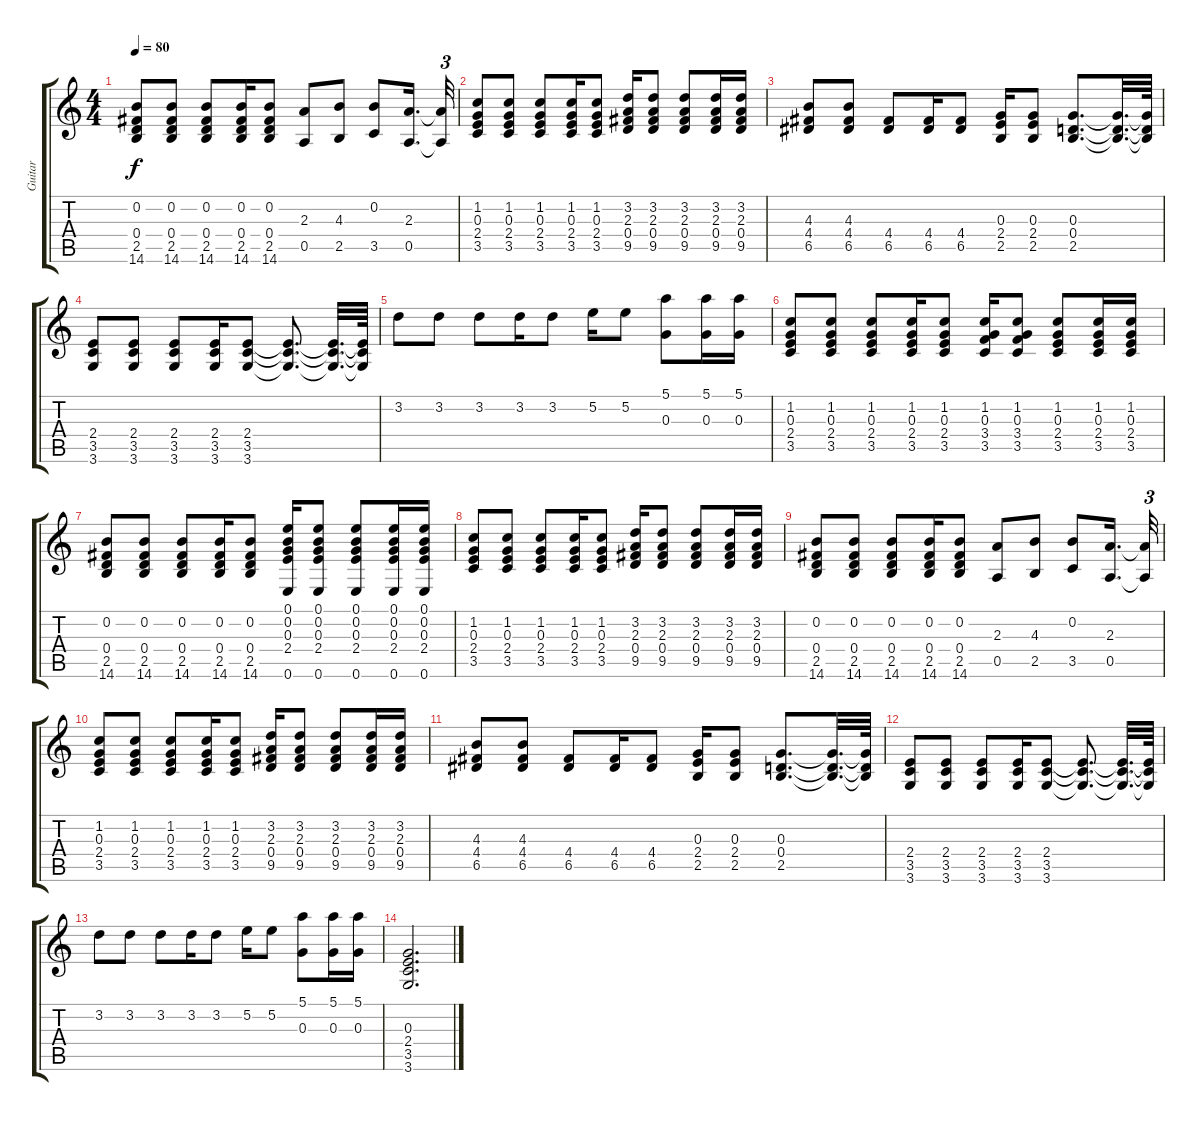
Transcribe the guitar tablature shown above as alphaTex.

\track ("Guitar" "Guitar") {instrument acousticguitarsteel}
\staff {score tabs}
\tuning (E4 B3 G3 D3 A2 E2) {hide}
\ts (4 4)
\tempo 80
\clef g2
\ks c
(0.2 0.4 2.5 14.6).8{dy f} (0.2 0.4 2.5 14.6).8 (0.2 0.4 2.5 14.6).8 (0.2 0.4 2.5 14.6).16 (0.2 0.4 2.5 14.6).8 (2.3 0.5).8 (4.3 2.5).8 (0.2 3.5).8 (2.3 0.5).16{d} (2.3{t} 0.5{t}).32{tu (3 2)} |
(1.2 0.3 2.4 3.5).8 (1.2 0.3 2.4 3.5).8 (1.2 0.3 2.4 3.5).8 (1.2 0.3 2.4 3.5).16 (1.2 0.3 2.4 3.5).8 (3.2 2.3 0.4 9.5).16 (3.2 2.3 0.4 9.5).8 (3.2 2.3 0.4 9.5).8 (3.2 2.3 0.4 9.5).16 (3.2 2.3 0.4 9.5).16 |
(4.3 4.4 6.5).8 (4.3 4.4 6.5).8 (4.4 6.5).8 (4.4 6.5).16 (4.4 6.5).8 (0.3 2.4 2.5).16 (0.3 2.4 2.5).8 (0.3 0.4 2.5).8{d} (0.3{t} 0.4{t} 2.5{t}).32{d} (0.3{t} 0.4{t} 2.5{t}).64 |
(2.4 3.5 3.6).8 (2.4 3.5 3.6).8 (2.4 3.5 3.6).8 (2.4 3.5 3.6).16 (2.4 3.5 3.6).8 (2.4{t} 3.5{t} 3.6{t}).8{d} (2.4{t} 3.5{t} 3.6{t}).32{d} (2.4{t} 3.5{t} 3.6{t}).64 |
3.2.8 3.2.8 3.2.8 3.2.16 3.2.8 5.2.16 5.2.8 (5.1 0.3).8 (5.1 0.3).16 (5.1 0.3).16 |
(1.2 0.3 2.4 3.5).8 (1.2 0.3 2.4 3.5).8 (1.2 0.3 2.4 3.5).8 (1.2 0.3 2.4 3.5).16 (1.2 0.3 2.4 3.5).8 (1.2 0.3 3.4 3.5).16 (1.2 0.3 3.4 3.5).8 (1.2 0.3 2.4 3.5).8 (1.2 0.3 2.4 3.5).16 (1.2 0.3 2.4 3.5).16 |
(0.2 0.4 2.5 14.6).8 (0.2 0.4 2.5 14.6).8 (0.2 0.4 2.5 14.6).8 (0.2 0.4 2.5 14.6).16 (0.2 0.4 2.5 14.6).8 (0.1 0.2 0.3 2.4 0.6).16 (0.1 0.2 0.3 2.4 0.6).8 (0.1 0.2 0.3 2.4 0.6).8 (0.1 0.2 0.3 2.4 0.6).16 (0.1 0.2 0.3 2.4 0.6).16 |
(1.2 0.3 2.4 3.5).8 (1.2 0.3 2.4 3.5).8 (1.2 0.3 2.4 3.5).8 (1.2 0.3 2.4 3.5).16 (1.2 0.3 2.4 3.5).8 (3.2 2.3 0.4 9.5).16 (3.2 2.3 0.4 9.5).8 (3.2 2.3 0.4 9.5).8 (3.2 2.3 0.4 9.5).16 (3.2 2.3 0.4 9.5).16 |
(0.2 0.4 2.5 14.6).8 (0.2 0.4 2.5 14.6).8 (0.2 0.4 2.5 14.6).8 (0.2 0.4 2.5 14.6).16 (0.2 0.4 2.5 14.6).8 (2.3 0.5).8 (4.3 2.5).8 (0.2 3.5).8 (2.3 0.5).16{d} (2.3{t} 0.5{t}).32{tu (3 2)} |
(1.2 0.3 2.4 3.5).8 (1.2 0.3 2.4 3.5).8 (1.2 0.3 2.4 3.5).8 (1.2 0.3 2.4 3.5).16 (1.2 0.3 2.4 3.5).8 (3.2 2.3 0.4 9.5).16 (3.2 2.3 0.4 9.5).8 (3.2 2.3 0.4 9.5).8 (3.2 2.3 0.4 9.5).16 (3.2 2.3 0.4 9.5).16 |
(4.3 4.4 6.5).8 (4.3 4.4 6.5).8 (4.4 6.5).8 (4.4 6.5).16 (4.4 6.5).8 (0.3 2.4 2.5).16 (0.3 2.4 2.5).8 (0.3 0.4 2.5).8{d} (0.3{t} 0.4{t} 2.5{t}).32{d} (0.3{t} 0.4{t} 2.5{t}).64 |
(2.4 3.5 3.6).8 (2.4 3.5 3.6).8 (2.4 3.5 3.6).8 (2.4 3.5 3.6).16 (2.4 3.5 3.6).8 (2.4{t} 3.5{t} 3.6{t}).8{d} (2.4{t} 3.5{t} 3.6{t}).32{d} (2.4{t} 3.5{t} 3.6{t}).64 |
3.2.8 3.2.8 3.2.8 3.2.16 3.2.8 5.2.16 5.2.8 (5.1 0.3).8 (5.1 0.3).16 (5.1 0.3).16 |
(0.3 2.4 3.5 3.6).2{d}
